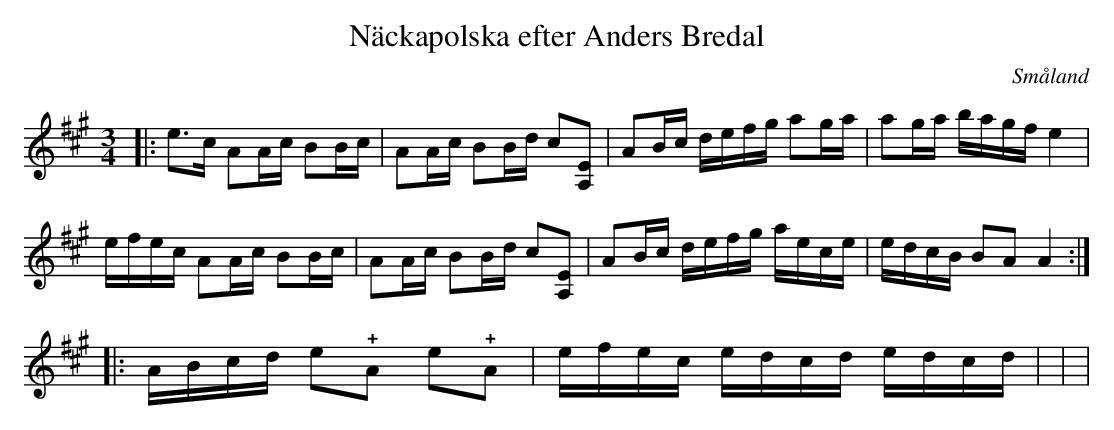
X:1
T:Näckapolska efter Anders Bredal
O:Småland
M:3/4
L:1/8
K:A
|: e>c AA/2c/2 BB/2c/2 | AA/2c/2 BB/2d/2 c[EA,] | AB/2c/2 d/2e/2f/2g/2 ag/2a/2 | ag/2a/2 b/2a/2g/2f/2 e2 |
 e/2f/2e/2c/2 AA/2c/2 BB/2c/2 | AA/2c/2 BB/2d/2 c[EA,] | AB/2c/2 d/2e/2f/2g/2 a/2e/2c/2e/2 | e/2d/2c/2B/2 BA A2 :|
|: A/2B/2c/2d/2 e!+!A e!+!A| e/2f/2e/2c/2 e/2d/2c/2d/2 e/2d/2c/2d/2 |  |  |
  |  |  |  :|
